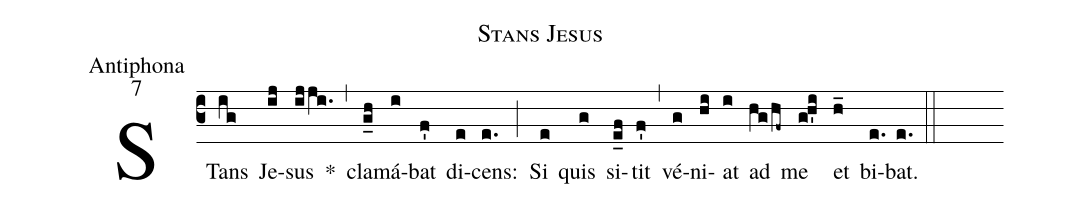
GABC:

name:Stans Jesus;
office-part:Antiphona;
mode:7;
%%
(c3) STans(ig) Je(ij)sus(ijji.) *(,) cla(g_h)má(i)bat(f') di(e)cens:(e.) (;) Si(e) quis(g) si(e_f)tit(f') (,) vé(g)ni(hi)at(i) ad(hg/hf~) me(g!h'i) et(h_) bi(e.)bat.(e.) (::)
